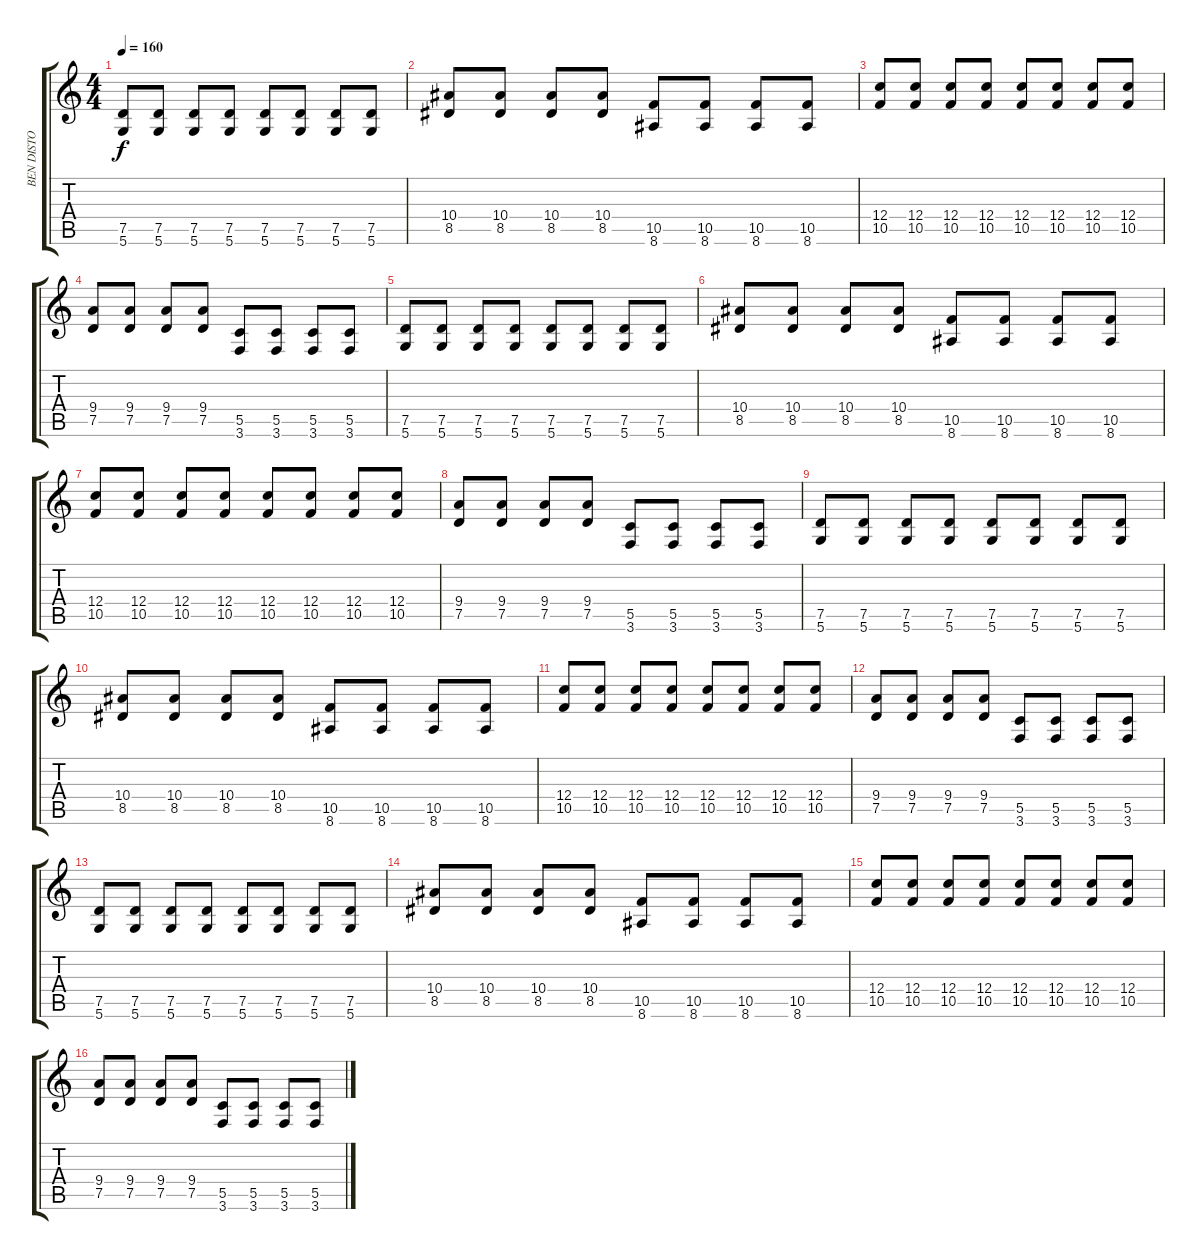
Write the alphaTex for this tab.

\track ("BEN DISTO" "BEN DISTO") {instrument distortionguitar}
\staff {score tabs}
\tuning (D4 A3 F3 C3 G2 D2) {hide}
\ts (4 4)
\tempo 160
\clef g2
\ks c
(7.5 5.6).8{dy f} (7.5 5.6).8 (7.5 5.6).8 (7.5 5.6).8 (7.5 5.6).8 (7.5 5.6).8 (7.5 5.6).8 (7.5 5.6).8 |
(10.4 8.5).8 (10.4 8.5).8 (10.4 8.5).8 (10.4 8.5).8 (10.5 8.6).8 (10.5 8.6).8 (10.5 8.6).8 (10.5 8.6).8 |
(12.4 10.5).8 (12.4 10.5).8 (12.4 10.5).8 (12.4 10.5).8 (12.4 10.5).8 (12.4 10.5).8 (12.4 10.5).8 (12.4 10.5).8 |
(9.4 7.5).8 (9.4 7.5).8 (9.4 7.5).8 (9.4 7.5).8 (5.5 3.6).8 (5.5 3.6).8 (5.5 3.6).8 (5.5 3.6).8 |
(7.5 5.6).8 (7.5 5.6).8 (7.5 5.6).8 (7.5 5.6).8 (7.5 5.6).8 (7.5 5.6).8 (7.5 5.6).8 (7.5 5.6).8 |
(10.4 8.5).8 (10.4 8.5).8 (10.4 8.5).8 (10.4 8.5).8 (10.5 8.6).8 (10.5 8.6).8 (10.5 8.6).8 (10.5 8.6).8 |
(12.4 10.5).8 (12.4 10.5).8 (12.4 10.5).8 (12.4 10.5).8 (12.4 10.5).8 (12.4 10.5).8 (12.4 10.5).8 (12.4 10.5).8 |
(9.4 7.5).8 (9.4 7.5).8 (9.4 7.5).8 (9.4 7.5).8 (5.5 3.6).8 (5.5 3.6).8 (5.5 3.6).8 (5.5 3.6).8 |
(7.5 5.6).8 (7.5 5.6).8 (7.5 5.6).8 (7.5 5.6).8 (7.5 5.6).8 (7.5 5.6).8 (7.5 5.6).8 (7.5 5.6).8 |
(10.4 8.5).8 (10.4 8.5).8 (10.4 8.5).8 (10.4 8.5).8 (10.5 8.6).8 (10.5 8.6).8 (10.5 8.6).8 (10.5 8.6).8 |
(12.4 10.5).8 (12.4 10.5).8 (12.4 10.5).8 (12.4 10.5).8 (12.4 10.5).8 (12.4 10.5).8 (12.4 10.5).8 (12.4 10.5).8 |
(9.4 7.5).8 (9.4 7.5).8 (9.4 7.5).8 (9.4 7.5).8 (5.5 3.6).8 (5.5 3.6).8 (5.5 3.6).8 (5.5 3.6).8 |
(7.5 5.6).8 (7.5 5.6).8 (7.5 5.6).8 (7.5 5.6).8 (7.5 5.6).8 (7.5 5.6).8 (7.5 5.6).8 (7.5 5.6).8 |
(10.4 8.5).8 (10.4 8.5).8 (10.4 8.5).8 (10.4 8.5).8 (10.5 8.6).8 (10.5 8.6).8 (10.5 8.6).8 (10.5 8.6).8 |
(12.4 10.5).8 (12.4 10.5).8 (12.4 10.5).8 (12.4 10.5).8 (12.4 10.5).8 (12.4 10.5).8 (12.4 10.5).8 (12.4 10.5).8 |
(9.4 7.5).8 (9.4 7.5).8 (9.4 7.5).8 (9.4 7.5).8 (5.5 3.6).8 (5.5 3.6).8 (5.5 3.6).8 (5.5 3.6).8
